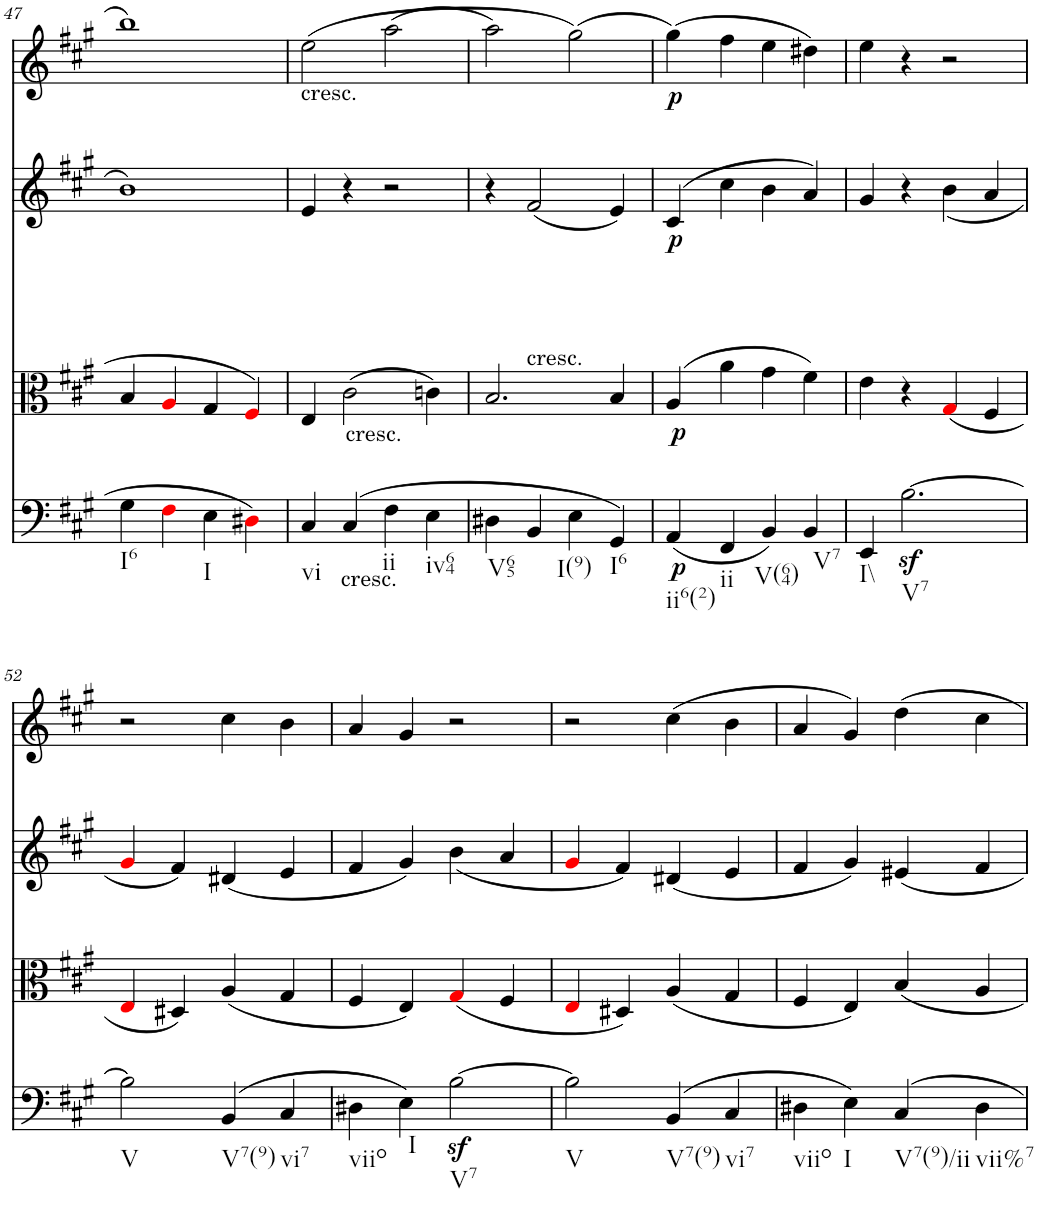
**kern	**dynam	**kern	**dynam	**kern	**dynam	**kern	**dynam
*part4	*part4	*part3	*part3	*part2	*part2	*part1	*part1
*staff4	*staff4	*staff3	*staff3	*staff2	*staff2	*staff1	*staff1
*I"Violoncello	*	*I"Viola	*	*I"Violin 2	*	*I"Violin 1	*
*I'Vc	*	*I'Vla	*	*I'Vln	*	*I'Vln	*
!!LO:PB:g=z
*clefF4	*	*clefC3	*	*clefG2	*	*clefG2	*
*k[f#c#g#]	*	*k[f#c#g#]	*	*k[f#c#g#]	*	*k[f#c#g#]	*
*A:	*	*A:	*	*A:	*	*A:	*
*M2/2	*	*M2/2	*	*M2/2	*	*M2/2	*
*met(c|)	*	*met(c|)	*	*met(c|)	*	*met(c|)	*
=47	=47	=47	=47	=47	=47	=47	=47
!LO:TX:b:t=I6	!	!	!	!	!	!	!
4G#\	.	4B/	.	1b	.	1bb	.
4F#i\	.	4Ai/	.	.	.	.	.
!LO:TX:b:t=I	!	!	!	!	!	!	!
4E\	.	4G#/	.	.	.	.	.
4D#Xi\	.	4F#i/	.	.	.	.	.
=48	=48	=48	=48	=48	=48	=48	=48
!	!	!	!	!	!	!LO:TX:b:t=cresc.	!
!LO:TX:b:t=vi	!	!	!	!	!	!	!
4C#/	.	4E/	.	4e/	.	(2ee\	.
!	!	!LO:TX:b:t=cresc.	!	!	!	!	!
!LO:TX:b:t=cresc.	!	!	!	!	!	!	!
(4C#/	.	(2c#\	.	4r	.	.	.
!LO:TX:b:t=ii	!	!	!	!	!	!	!
4F#\	.	.	.	2r	.	(2aa\	.
!LO:TX:b:t=iv64	!	!	!	!	!	!	!
4E\	.	4cn\)	.	.	.	.	.
=49	=49	=49	=49	=49	=49	=49	=49
!LO:TX:b:t=V65	!	!	!	!	!	!	!
4D#X\	.	2.B/	.	4r	.	2aa\)	.
!	!	!	!	!LO:TX:b:t=cresc.	!	!	!
4BB/	.	.	.	(2f#/	.	.	.
!LO:TX:b:t=I(9)	!	!	!	!	!	!	!
4E\	.	.	.	.	.	(2gg#\)	.
!LO:TX:b:t=I6	!	!	!	!	!	!	!
4GG#/)	.	4B/	.	4e/)	.	.	.
=50	=50	=50	=50	=50	=50	=50	=50
!LO:TX:b:t=ii6(2)	!	!	!	!	!	!	!
!	!LO:DY:b	!	!LO:DY:b	!	!LO:DY:b	!	!LO:DY:b
(4AA/	p	(4A/	p	(4c#/	p	(4gg#\)	p
!LO:TX:b:t=ii	!	!	!	!	!	!	!
4FF#/	.	4a\	.	4cc#\	.	4ff#\	.
!LO:TX:b:t=V(64)	!	!	!	!	!	!	!
4BB/)	.	4g#\	.	4b\	.	4ee\	.
!LO:TX:b:t=V7	!	!	!	!	!	!	!
4BB/	.	4f#\)	.	4a/)	.	4dd#X\)	.
=51	=51	=51	=51	=51	=51	=51	=51
!LO:TX:b:t=I\\	!	!	!	!	!	!	!
4EE/	.	4e\	.	4g#/	.	4ee\	.
!LO:TX:b:t=V7	!	!	!	!	!	!	!
[2.Bz<\	.	4r	.	4r	.	4r	.
.	.	(4G#i/	.	(<4b\	.	2r	.
.	.	4F#/	.	4a/	.	.	.
!!LO:LB:g=z
=52	=52	=52	=52	=52	=52	=52	=52
!LO:TX:b:t=V	!	!	!	!	!	!	!
2B\]	.	4Ei/	.	4g#i/	.	2r	.
.	.	4D#X/)	.	4f#/)	.	.	.
!LO:TX:b:t=V7(9)	!	!	!	!	!	!	!
(4BB/	.	(4A/	.	(4d#X/	.	4cc#\	.
!LO:TX:b:t=vi7	!	!	!	!	!	!	!
4C#/	.	4G#/	.	4e/	.	4b\	.
=53	=53	=53	=53	=53	=53	=53	=53
!LO:TX:b:t=viio	!	!	!	!	!	!	!
4D#X\	.	4F#/	.	4f#/	.	4a/	.
!LO:TX:b:t=I	!	!	!	!	!	!	!
4E\)	.	4E/)	.	4g#/)	.	4g#/	.
!LO:TX:b:t=V7	!	!	!	!	!	!	!
[2Bz<\	.	(4G#i/	.	(<4b\	.	2r	.
.	.	4F#/	.	4a/	.	.	.
=54	=54	=54	=54	=54	=54	=54	=54
!LO:TX:b:t=V	!	!	!	!	!	!	!
2B\]	.	4Ei/	.	4g#i/	.	2r	.
.	.	4D#X/)	.	4f#/)	.	.	.
!LO:TX:b:t=V7(9)	!	!	!	!	!	!	!
(4BB/	.	(4A/	.	(4d#X/	.	(4cc#\	.
!LO:TX:b:t=vi7	!	!	!	!	!	!	!
4C#/	.	4G#/	.	4e/	.	4b\	.
=55	=55	=55	=55	=55	=55	=55	=55
!LO:TX:b:t=viio	!	!	!	!	!	!	!
4D#X\	.	4F#/	.	4f#/	.	4a/	.
!LO:TX:b:t=I	!	!	!	!	!	!	!
4E\)	.	4E/)	.	4g#/)	.	4g#/)	.
!LO:TX:b:t=V7(9)/ii	!	!	!	!	!	!	!
4C#/	.	4B/	.	4e#X/	.	4dd\	.
!LO:TX:b:t=vii%7	!	!	!	!	!	!	!
4D#\	.	4A/	.	4f#/	.	4cc#\	.
=	=	=	=	=	=	=	=
*-	*-	*-	*-	*-	*-	*-	*-
